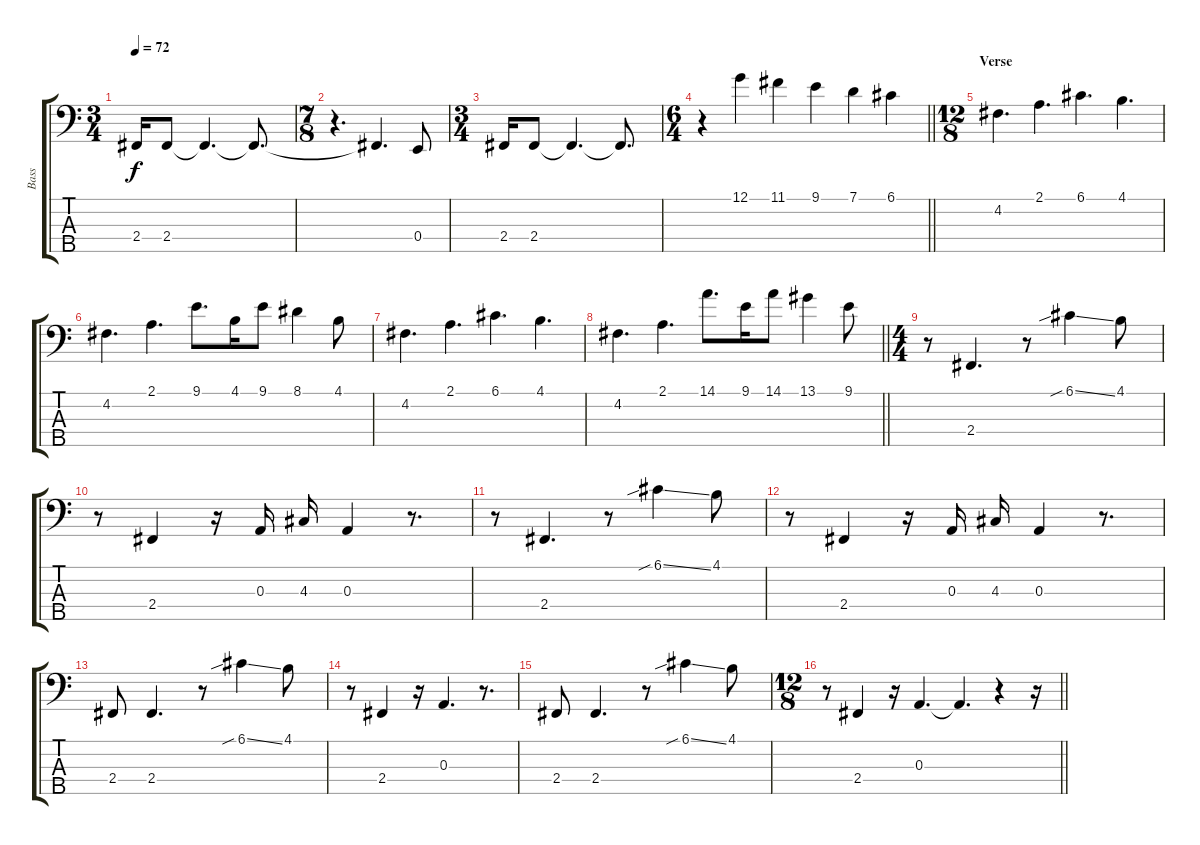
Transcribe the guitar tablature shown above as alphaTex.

\track ("Bass" "Bass") {instrument electricbassfinger}
\staff {score tabs}
\tuning (G2 D2 A1 E1 B0) {hide}
\ts (3 4)
\tempo 72
\clef f4
\ks c
2.4.16{dy f} 2.4.8 2.4{t}.4{d} 2.4{t}.8{d} |
\ts (7 8)
r.4{d} 2.4{t}.4{d} 0.4.8 |
\ts (3 4)
2.4.16 2.4.8 2.4{t}.4{d} 2.4{t}.8{d} |
\ts (6 4)
\barLineRight lightlight
r.4 12.1.4 11.1.4 9.1.4 7.1.4 6.1.4 |
\ts (12 8)
\section ("" "Verse")
4.2.4{d} 2.1.4{d} 6.1.4{d} 4.1.4{d} |
4.2.4{d} 2.1.4{d} 9.1.8{d} 4.1.16 9.1.8 8.1.4 4.1.8 |
4.2.4{d} 2.1.4{d} 6.1.4{d} 4.1.4{d} |
\barLineRight lightlight
4.2.4{d} 2.1.4{d} 14.1.8{d} 9.1.16 14.1.8 13.1.4 9.1.8 |
\ts (4 4)
\section ("" "")
r.8 2.4.4{d} r.8 6.1{sib ss}.4 4.1.8 |
r.8 2.4.4 r.16 0.3.16 4.3.16 0.3.4 r.8{d} |
r.8 2.4.4{d} r.8 6.1{sib ss}.4 4.1.8 |
r.8 2.4.4 r.16 0.3.16 4.3.16 0.3.4 r.8{d} |
2.4.8 2.4.4{d} r.8 6.1{sib ss}.4 4.1.8 |
r.8 2.4.4 r.16 0.3.4{d} r.8{d} |
2.4.8 2.4.4{d} r.8 6.1{sib ss}.4 4.1.8 |
\ts (12 8)
\barLineRight lightlight
r.8 2.4.4 r.16 0.3.4{d} 0.3{t}.4{d} r.4 r.16
